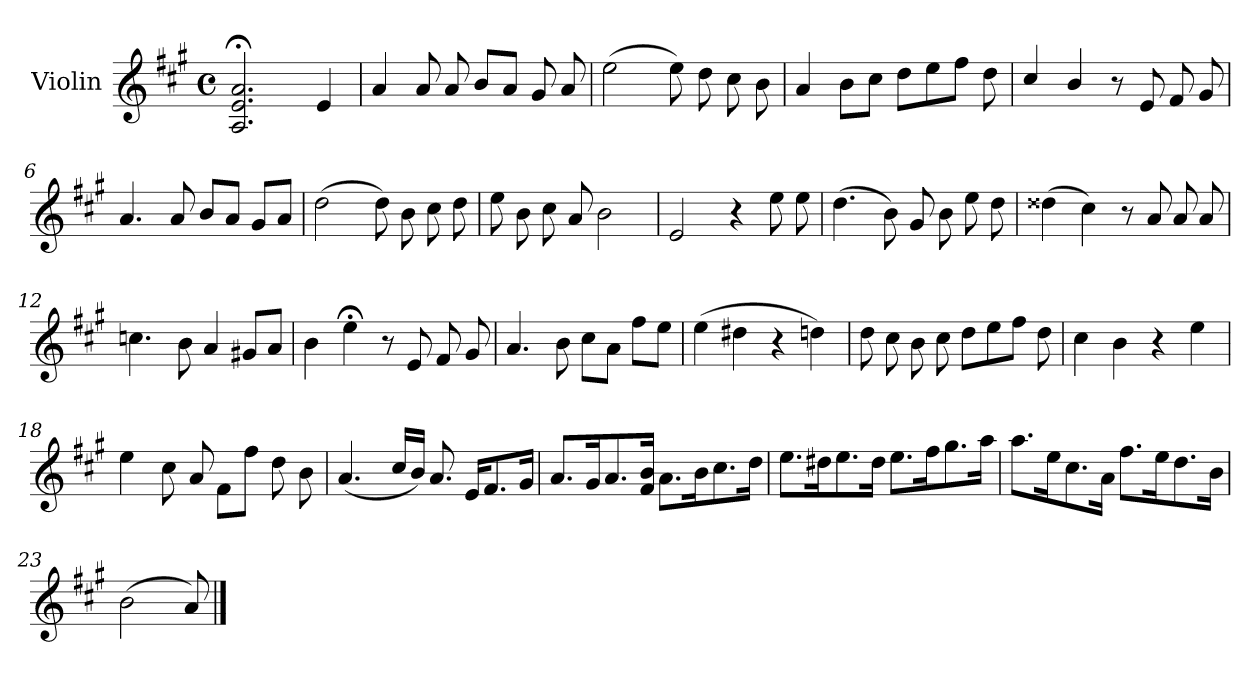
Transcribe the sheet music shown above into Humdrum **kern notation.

**kern
*part1
*staff1
*I"Violin
*I'Vln.
*clefG2
*k[f#c#g#]
*M4/4
*met(c)
=1
2.A;</ 2.e;</ 2.a;</
4e/
=2
4a/
8a/
8a/
8b/L
8a/J
8g#/
8a/
=3
(>2ee\
8ee\)
8dd\
8cc#\
8b\
=4
4a/
8b\L
8cc#\J
8dd\L
8ee\
8ff#\J
8dd\
=5
4cc#/
4b/
8r
8e/
8f#/
8g#/
!!LO:LB:g=z
=6
4.a/
8a/
8b/L
8a/J
8g#/L
8a/J
=7
(>2dd\
8dd\)
8b\
8cc#\
8dd\
=8
8ee\
8b\
8cc#\
8a/
2b\
=9
2e/
4r
8ee\
8ee\
=10
(>4.dd\
8b\)
8g#/
8b\
8ee\
8dd\
!!LO:LB:g=z
=11
(>4dd##\
4cc#\)
8r
8a/
8a/
8a/
=12
4.ccn\
8b\
4a/
8g#X/L
8a/J
=13
4b\
4ee;<\
8r
8e/
8f#/
8g#/
=14
4.a/
8b\
8cc#\L
8a\J
8ff#\L
8ee\J
=15
(>4ee\
4dd#X\
4r
4ddn\)
!!LO:LB:g=z
=16
8dd\
8cc#\
8b\
8cc#\
8dd\L
8ee\
8ff#\J
8dd\
=17
4cc#\
4b\
4r
4ee\
=18
4ee\
8cc#\
8a/
8f#\L
8ff#\J
8dd\
8b\
=19
(<4.a/
16cc#/LL
16b/JJ)
8.a/
16e/KL
8.f#/
16g#/Jk
!!LO:LB:g=z
=20
8.a/L
16g#/k
8.a/
16f#/ 16b/Jk
8.a\L
16b\k
8.cc#\
16dd\Jk
=21
8.ee\L
16dd#X\k
8.ee\
16dd#\Jk
8.ee\L
16ff#\k
8.gg#\
16aa\Jk
=22
8.aa\L
16ee\k
8.cc#\
16a\Jk
8.ff#\L
16ee\k
8.dd\
16b\Jk
=23
(>2b\
8a/)
==
*-
